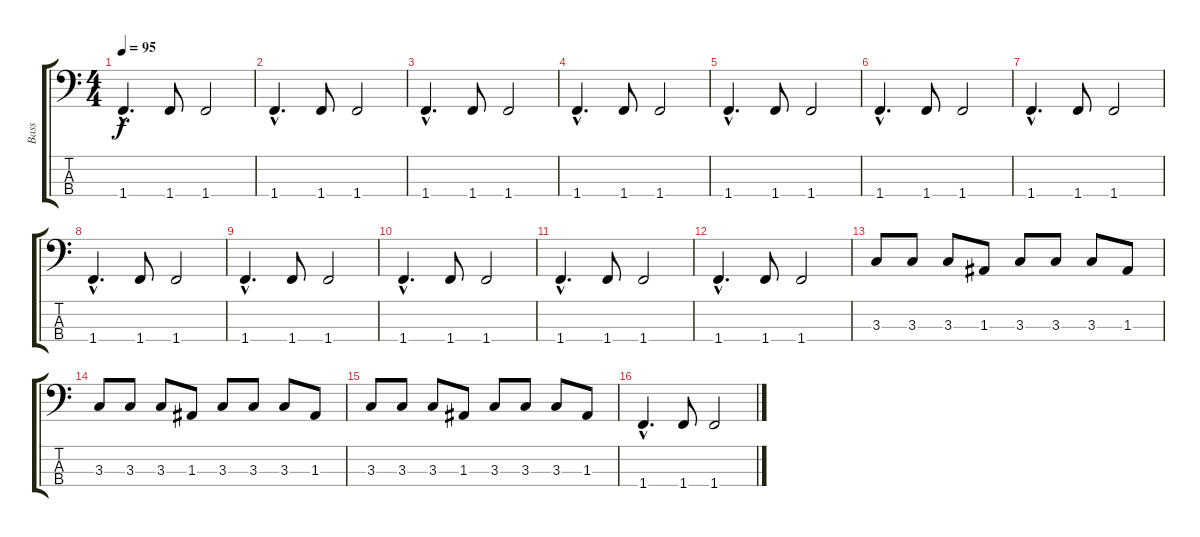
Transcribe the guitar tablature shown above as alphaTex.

\track ("Bass" "Bass") {instrument electricbassfinger}
\staff {score tabs}
\tuning (G2 D2 A1 E1) {hide}
\ts (4 4)
\tempo 95
\clef f4
\ks c
1.4{hac}.4{d dy f} 1.4.8 1.4.2 |
1.4{hac}.4{d} 1.4.8 1.4.2 |
1.4{hac}.4{d} 1.4.8 1.4.2 |
1.4{hac}.4{d} 1.4.8 1.4.2 |
1.4{hac}.4{d} 1.4.8 1.4.2 |
1.4{hac}.4{d} 1.4.8 1.4.2 |
1.4{hac}.4{d} 1.4.8 1.4.2 |
1.4{hac}.4{d} 1.4.8 1.4.2 |
1.4{hac}.4{d} 1.4.8 1.4.2 |
1.4{hac}.4{d} 1.4.8 1.4.2 |
1.4{hac}.4{d} 1.4.8 1.4.2 |
1.4{hac}.4{d} 1.4.8 1.4.2 |
3.3.8 3.3.8 3.3.8 1.3.8 3.3.8 3.3.8 3.3.8 1.3.8 |
3.3.8 3.3.8 3.3.8 1.3.8 3.3.8 3.3.8 3.3.8 1.3.8 |
3.3.8 3.3.8 3.3.8 1.3.8 3.3.8 3.3.8 3.3.8 1.3.8 |
1.4{hac}.4{d} 1.4.8 1.4.2
